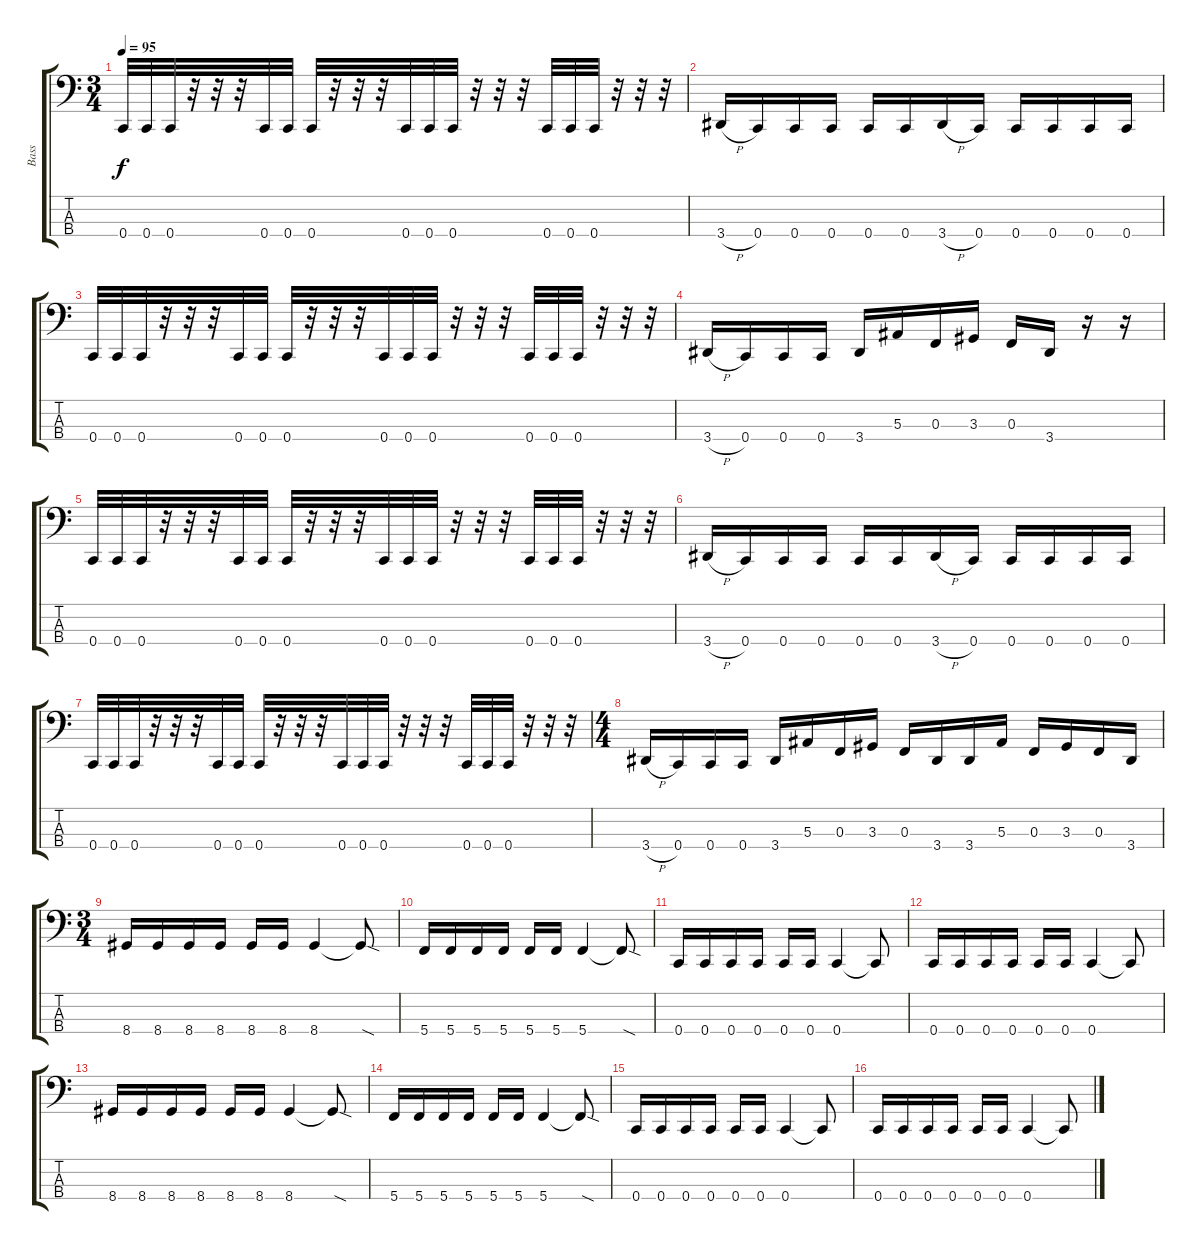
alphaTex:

\track ("Bass" "Bass") {instrument electricbassfinger}
\staff {score tabs}
\tuning (Eb2 Bb1 F1 C1) {hide}
\ts (3 4)
\tempo 95
\clef f4
\ks c
0.4.32{dy f} 0.4.32 0.4.32 r.32 r.32 r.32 0.4.32 0.4.32 0.4.32 r.32 r.32 r.32 0.4.32 0.4.32 0.4.32 r.32 r.32 r.32 0.4.32 0.4.32 0.4.32 r.32 r.32 r.32 |
3.4{h}.16 0.4.16 0.4.16 0.4.16 0.4.16 0.4.16 3.4{h}.16 0.4.16 0.4.16 0.4.16 0.4.16 0.4.16 |
0.4.32 0.4.32 0.4.32 r.32 r.32 r.32 0.4.32 0.4.32 0.4.32 r.32 r.32 r.32 0.4.32 0.4.32 0.4.32 r.32 r.32 r.32 0.4.32 0.4.32 0.4.32 r.32 r.32 r.32 |
3.4{h}.16 0.4.16 0.4.16 0.4.16 3.4.16 5.3.16 0.3.16 3.3.16 0.3.16 3.4.16 r.16 r.16 |
0.4.32 0.4.32 0.4.32 r.32 r.32 r.32 0.4.32 0.4.32 0.4.32 r.32 r.32 r.32 0.4.32 0.4.32 0.4.32 r.32 r.32 r.32 0.4.32 0.4.32 0.4.32 r.32 r.32 r.32 |
3.4{h}.16 0.4.16 0.4.16 0.4.16 0.4.16 0.4.16 3.4{h}.16 0.4.16 0.4.16 0.4.16 0.4.16 0.4.16 |
0.4.32 0.4.32 0.4.32 r.32 r.32 r.32 0.4.32 0.4.32 0.4.32 r.32 r.32 r.32 0.4.32 0.4.32 0.4.32 r.32 r.32 r.32 0.4.32 0.4.32 0.4.32 r.32 r.32 r.32 |
\ts (4 4)
3.4{h}.16 0.4.16 0.4.16 0.4.16 3.4.16 5.3.16 0.3.16 3.3.16 0.3.16 3.4.16 3.4.16 5.3.16 0.3.16 3.3.16 0.3.16 3.4.16 |
\ts (3 4)
8.4.16 8.4.16 8.4.16 8.4.16 8.4.16 8.4.16 8.4.4 8.4{sod t}.8 |
5.4.16 5.4.16 5.4.16 5.4.16 5.4.16 5.4.16 5.4.4 5.4{sod t}.8 |
0.4.16 0.4.16 0.4.16 0.4.16 0.4.16 0.4.16 0.4.4 0.4{t}.8 |
0.4.16 0.4.16 0.4.16 0.4.16 0.4.16 0.4.16 0.4.4 0.4{t}.8 |
8.4.16 8.4.16 8.4.16 8.4.16 8.4.16 8.4.16 8.4.4 8.4{sod t}.8 |
5.4.16 5.4.16 5.4.16 5.4.16 5.4.16 5.4.16 5.4.4 5.4{sod t}.8 |
0.4.16 0.4.16 0.4.16 0.4.16 0.4.16 0.4.16 0.4.4 0.4{t}.8 |
0.4.16 0.4.16 0.4.16 0.4.16 0.4.16 0.4.16 0.4.4 0.4{t}.8
